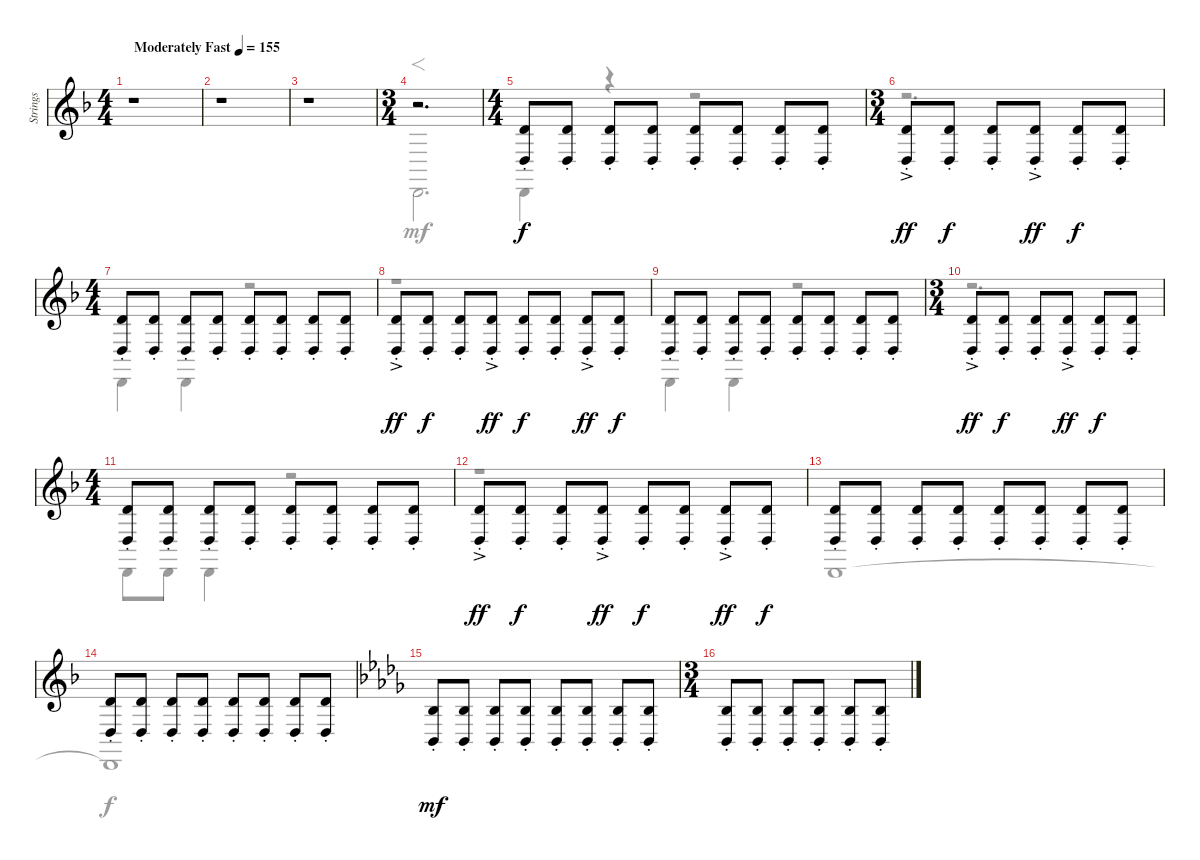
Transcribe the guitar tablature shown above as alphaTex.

\track ("Strings" "Strings") {instrument stringensemble1}
\staff {score}
\tuning (D4 A3 F3 C3 G2 D2) {hide}
\voice
\ts (4 4)
\tempo (155 "Moderately Fast")
\clef g2
\ks dminor
r.1{dy f instrument stringensemble1} |
r.1 |
r.1 |
\ts (3 4)
r.2{d} |
\ts (4 4)
(0.1{st} 2.4{st}).8 (0.1{st} 2.4{st}).8 (0.1{st} 2.4{st}).8 (0.1{st} 2.4{st}).8 (0.1{st} 2.4{st}).8 (0.1{st} 2.4{st}).8 (0.1{st} 2.4{st}).8 (0.1{st} 2.4{st}).8 |
\ts (3 4)
(0.1{ac st} 2.4{ac st}).8{dy ff} (0.1{st} 2.4{st}).8{dy f} (0.1{st} 2.4{st}).8 (0.1{ac st} 2.4{ac st}).8{dy ff} (0.1{st} 2.4{st}).8{dy f} (0.1{st} 2.4{st}).8 |
\ts (4 4)
(0.1{st} 2.4{st}).8 (0.1{st} 2.4{st}).8 (0.1{st} 2.4{st}).8 (0.1{st} 2.4{st}).8 (0.1{st} 2.4{st}).8 (0.1{st} 2.4{st}).8 (0.1{st} 2.4{st}).8 (0.1{st} 2.4{st}).8 |
(0.1{ac st} 2.4{ac st}).8{dy ff} (0.1{st} 2.4{st}).8{dy f} (0.1{st} 2.4).8 (0.1{ac st} 2.4{ac st}).8{dy ff} (0.1{st} 2.4{st}).8{dy f} (0.1{st} 2.4{st}).8 (0.1{ac st} 2.4{ac st}).8{dy ff} (0.1{st} 2.4{st}).8{dy f} |
(0.1{st} 2.4{st}).8 (0.1{st} 2.4{st}).8 (0.1{st} 2.4{st}).8 (0.1{st} 2.4{st}).8 (0.1{st} 2.4{st}).8 (0.1{st} 2.4).8 (0.1{st} 2.4{st}).8 (0.1{st} 2.4{st}).8 |
\ts (3 4)
(0.1{ac st} 2.4{ac st}).8{dy ff} (0.1{st} 2.4{st}).8{dy f} (0.1{st} 2.4{st}).8 (0.1{ac st} 2.4{ac st}).8{dy ff} (0.1{st} 2.4{st}).8{dy f} (0.1{st} 2.4{st}).8 |
\ts (4 4)
(0.1{st} 2.4{st}).8 (0.1{st} 2.4{st}).8 (0.1{st} 2.4{st}).8 (0.1{st} 2.4{st}).8 (0.1{st} 2.4{st}).8 (0.1{st} 2.4{st}).8 (0.1{st} 2.4{st}).8 (0.1{st} 2.4{st}).8 |
(0.1{ac st} 2.4{ac st}).8{dy ff} (0.1{st} 2.4{st}).8{dy f} (0.1{st} 2.4{st}).8 (0.1{ac st} 2.4{ac st}).8{dy ff} (0.1{st} 2.4{st}).8{dy f} (0.1{st} 2.4{st}).8 (0.1{ac st} 2.4{ac st}).8{dy ff} (0.1{st} 2.4{st}).8{dy f} |
(0.1{st} 2.4{st}).8{volume 5} (0.1{st} 2.4{st}).8 (0.1{st} 2.4{st}).8 (0.1{st} 2.4{st}).8 (0.1{st} 2.4{st}).8 (0.1{st} 2.4).8 (0.1{st} 2.4{st}).8 (0.1{st} 2.4{st}).8 |
(0.1{st} 2.4{st}).8 (0.1{st} 2.4{st}).8 (0.1{st} 2.4{st}).8 (0.1{st} 2.4{st}).8 (0.1{st} 2.4{st}).8 (0.1{st} 2.4).8 (0.1{st} 2.4{st}).8 (0.1{st} 2.4{st}).8 |
\ks bbminor
(5.3{st} 3.5{st}).8{dy mf volume 16} (5.3{st} 3.5{st}).8 (5.3{st} 3.5{st}).8 (5.3{st} 3.5{st}).8 (5.3{st} 3.5{st}).8 (5.3{st} 3.5{st}).8 (5.3{st} 3.5{st}).8 (5.3{st} 3.5{st}).8 |
\ts (3 4)
(5.3{st} 3.5{st}).8 (5.3{st} 3.5{st}).8 (5.3{st} 3.5{st}).8 (5.3{st} 3.5{st}).8 (5.3{st} 3.5{st}).8 (5.3{st} 3.5{st}).8
\voice
\clef g2
\ottava regular
\simile none
\ks dminor
|
|
|
0.6.2{f d} |
0.6.4 r.4 r.2 |
r.2{d} |
0.6.4 0.6.4 r.2 |
r.1 |
0.6.4 0.6.4 r.2 |
r.2{d} |
0.6.8 0.6.8 0.6.4 r.2 |
r.1 |
0.6.1{dy mf} |
0.6{t}.1{dy f} |
\ks bbminor
|
